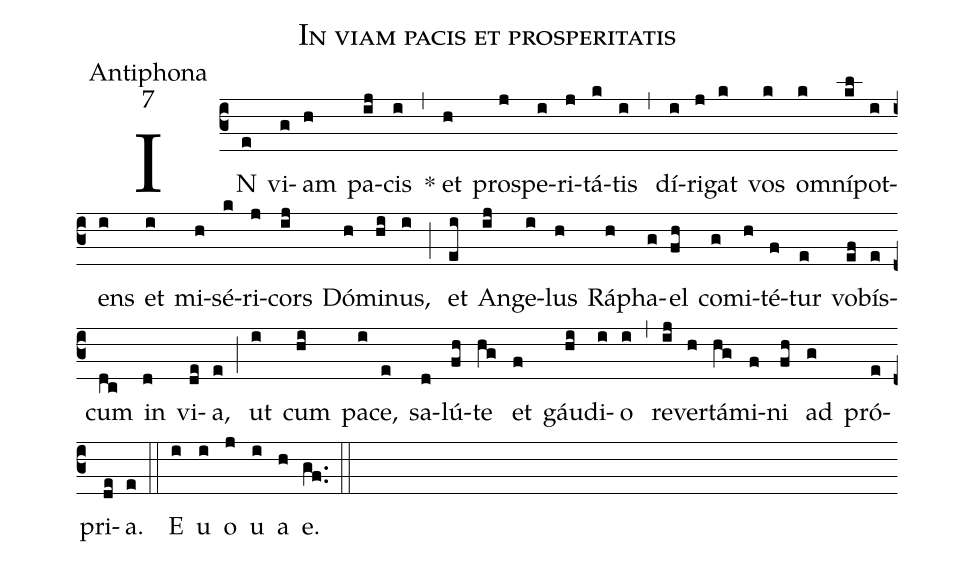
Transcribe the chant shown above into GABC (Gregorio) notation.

name:In viam pacis et prosperitatis;
office-part:Antiphona;
mode:7;
%%
(c3) IN(e) vi(g)am(h) pa(ij)cis(i)(,)* et(h) pro(j)spe(i)ri(j)tá(k)tis (i)(,) dí(i)ri(j)gat(k) vos(k) o(k)mní(kl)pot(i)ens(i) et(i) mi(h)sé(k)ri(j)cors(ij) Dó(h)mi(hi)nus, (i)(;) et(ei) An(ij)ge(i)lus(h) Rá(h)pha(g)el(fh) com(g)i(h)té(f)tur(e) vo(ef)bís(e)cum(dc) in(d) vi(de)a, (e)(;) ut(i) cum(hi) pa(i)ce,(e) sa(d)lú(fh)te(hg) et(f) gáu(hi)di(i)o (i)(,) re(ij)ver(h)tá(hg)mi(f)ni(fh) ad(g) pró(e)pri(de)a. (e)(::) <eu>E(i) u(i) o(j) u(i) a(h) e.</eu>(gf..) (::)
